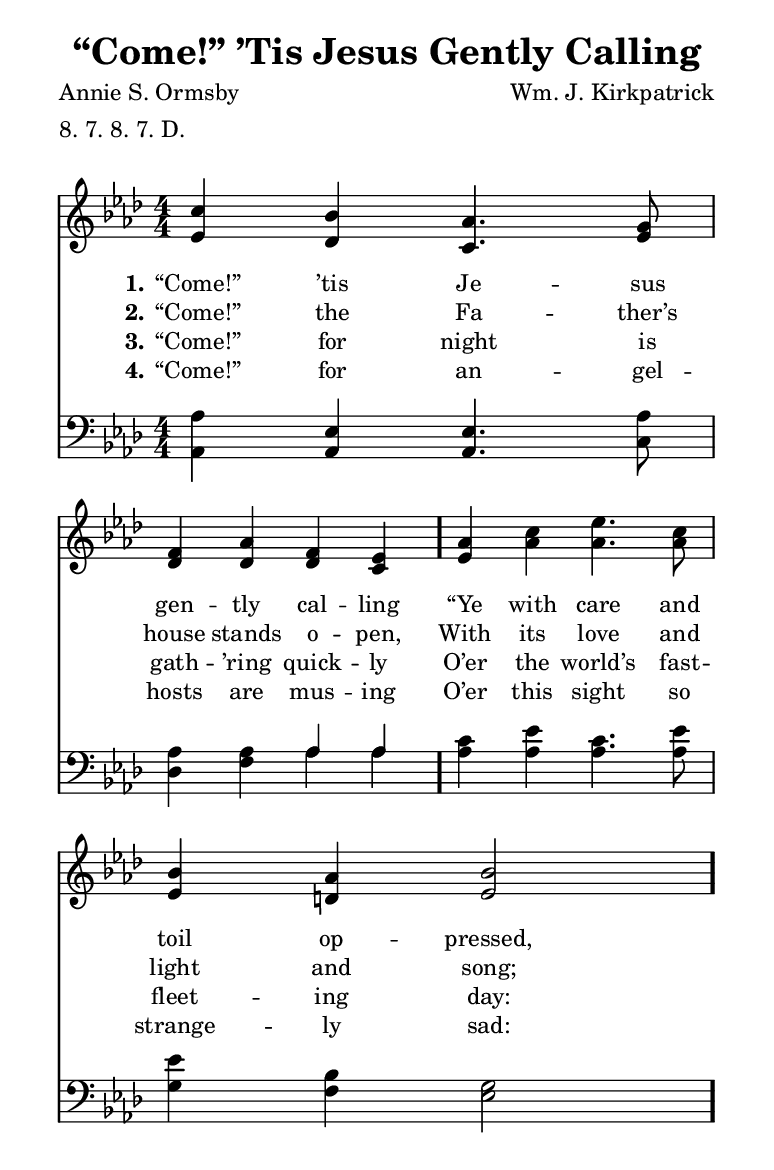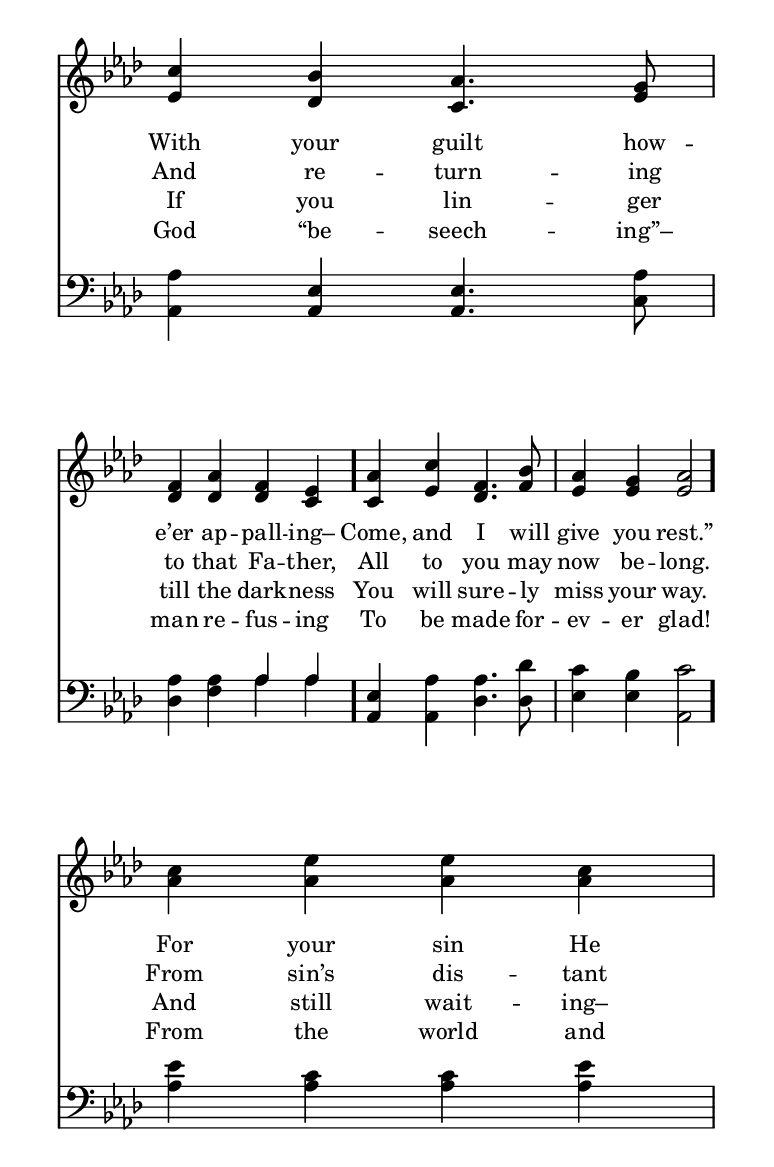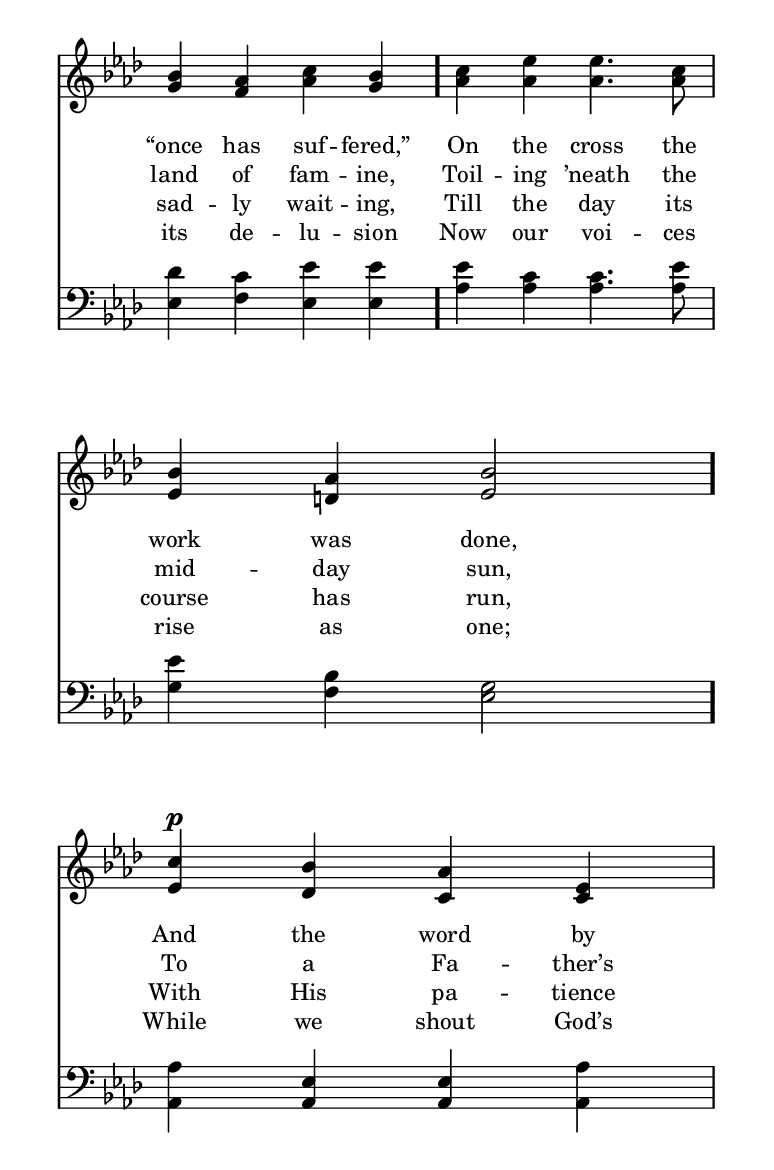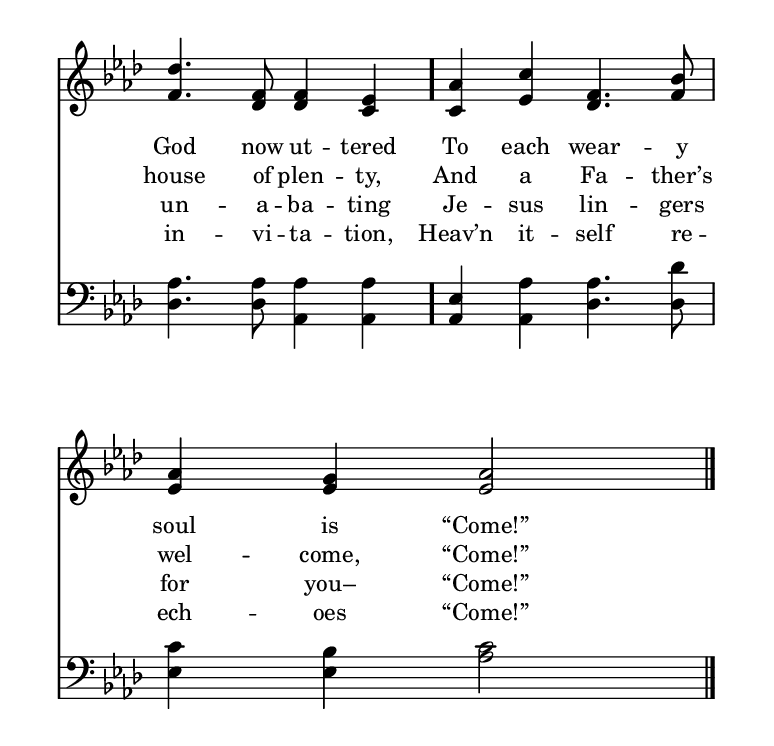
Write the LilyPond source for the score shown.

\include "common/global.ily"
\paper {
  \include "common/paper.ily"
}

\header{
  %gospel
  hymnnumber = "1"
  title = "“Come!” ’Tis Jesus Gently Calling"
  tunename = "’Tis So Sweet to Trust in Jesus"
  meter = "8. 7. 8. 7. D."
  poet = "Annie S. Ormsby"
  composer = "Wm. J. Kirkpatrick"
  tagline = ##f
}

% for fermata in MIDI
ta = { \tempo 4=90 }
tb = { \tempo 4=45 }

patternAA = { c4 c4 | c4. c8 c4 c4 | c4( c4) } % Line 1 soprano / alto / bass, Line 3 soprano
patternAB = { c4 c4 | c4. c8 c4 c4 | c2 } % Line 1 tenor, Line 2 soprano, Line 3 tenor, Line 4 soprano / alto / tenor
patternAC = { c4 c8[ c8 ] | c4. c8 c4 c4 | c2 } % Refrain line 4 soprano

patternBA = { c4 c4 | c4 c4 c4 c4 | c2 } % Line 2 alto, Line 3 alto / bass, Line 4 bass, Refrain line 1 / 2 tenor / bass, Refrain line 3 tenor, Refrain line 4 bass
patternBB = { c4 c4 | c4 c4 c4 c4 | c4( c4) } % Refrain line 1 / 2 soprano / alto, Refrain line 3 bass
patternBC = { c4. c8 | c4 c4 c4 c4 | c2 } % Refrain line 3 soprano

global = {
  \include "common/overrides.ily"
  \override Staff.TimeSignature.style = #'numbered
  \time 4/4
  \override Score.MetronomeMark.transparent = ##t % hide all fermata changes too
  \ta
  \key aes \major
  \autoBeamOff
}

notesSoprano = {
\global
\relative a' {
  c4 bes aes4. g8 f4 aes f ees     \noBreak | aes4 c ees4. c8 bes4 aes bes2 \break
  c4 bes aes4. g8 f4 aes f ees     \noBreak | aes4 c f,4. bes8 aes4 g aes2 \break
  c4 ees ees c bes aes c bes       \noBreak | c ees ees4. c8 bes4 aes bes2 \break
  % TODO actually make MIDI output soft
	% Used to use c4^\p here but that made only the soprano soft, and putting it
	% in every voice resulted in too many p's.
  c4^\markup { \dynamic p } bes aes ees des'4. f,8 f4 ees \noBreak | aes c f,4. bes8 aes4 g aes2 \break

\bar "|."
}
}

notesAlto = {
\global
\relative e' {

  ees4 des c4. ees8 des4 des des c \noBreak | ees4 aes aes4. aes8 ees4 d ees2 \break
  ees4 des c4. ees8 des4 des des c \noBreak | c4 ees des4. f8 ees4 ees ees2 \break
  aes4 aes aes aes g f aes g       \noBreak | aes aes aes4. aes8 ees4 d ees2 \break
  ees4 des c c f4. des8 des4 c     \noBreak | c ees des4. f8 ees4 ees ees2 \break

}
}

notesTenor = {
\global
\relative a {

  aes4 ees ees4. aes8 aes4 aes aes aes \noBreak | c4 ees c4. ees8 ees4 bes g2 \break
  aes4 ees ees4. aes8 aes4 aes aes aes \noBreak | ees4 aes aes4. des8 c4 bes c2 \break
  ees4 c c ees des c ees ees                                    \noBreak | ees c c4. ees8 ees4 bes g2 \break
  aes4 ees ees aes aes4. aes8 aes4 aes                          \noBreak | ees aes aes4. des8 c4 bes c2 \break

}
}

notesBass = {
\global
\relative a, {

  aes4 aes aes4. c8 des4 f aes aes  \noBreak | aes4 aes aes4. aes8 g4 f ees2 \break
  aes,4 aes aes4. c8 des4 f aes aes \noBreak | aes,4 aes des4. des8 ees4 ees aes,2 \break
  aes'4 aes aes aes ees f ees ees                            \noBreak | aes aes aes4. aes8 g4 f ees2 \break
  aes,4 aes aes aes des4. des8 aes4 aes                      \noBreak | aes aes des4. des8 ees4 ees aes2 \break

}
}

wordsA = \lyricmode {
\set stanza = "1."

“Come!” ’tis Je -- sus gen -- tly cal -- ling \bar "."
“Ye with care and toil op -- pressed, \bar "." \break
With your guilt how -- e’er ap -- pall -- ing– \bar "."
Come, and I will give you rest.” \bar "." \break
For your sin He “once has suf -- fered,” \bar "."
On the cross the work was done, \bar "." \break
And the word by God now ut -- tered \bar "."
To each wear -- y soul is “Come!” \bar "."

}

wordsB = \lyricmode {
\set stanza = "2."

“Come!” the Fa -- ther’s house stands o -- pen,
With its love and light and song;
And re -- turn -- ing to that Fa -- ther,
All to you may now be -- long.
From sin’s dis -- tant land of fam -- ine,
Toil -- ing ’neath the mid -- day sun,
To a Fa -- ther’s house of plen -- ty,
And a Fa -- ther’s wel -- come, “Come!”

}

wordsC = \lyricmode {
\set stanza = "3."

“Come!” for night is gath -- ’ring quick -- ly
O’er the world’s fast -- fleet -- ing day:
If you lin -- ger till the dark -- ness
You will sure -- ly miss your way.
And still wait -- ing– sad -- ly wait -- ing,
Till the day its course has run,
With His pa -- tience un -- a -- ba -- ting
Je -- sus lin -- gers for you– “Come!”

}

wordsD = \lyricmode {
\set stanza = "4."

“Come!” for an -- gel -- hosts are mus -- ing
O’er this sight so strange -- ly sad:
God “be -- seech -- ing”– man re -- fus -- ing
To be made for -- ev -- er glad!
From the world and its de -- lu -- sion
Now our voi -- ces rise as one;
While we shout God’s in -- vi -- ta -- tion,
Heav’n it -- self re -- ech -- oes “Come!”

}

\score {
  \context ChoirStaff <<
    \context Staff = upper <<
      \set Staff.autoBeaming = ##f
      \set ChoirStaff.systemStartDelimiter = #'SystemStartBar
      \set ChoirStaff.printPartCombineTexts = ##f
      \partcombine #'(2 . 9) \notesSoprano \notesAlto
      \context NullVoice = sopranos { \voiceOne << \notesSoprano >> }
      \context NullVoice = altos { \voiceTwo << \notesAlto >> }
      \context Lyrics = one   \lyricsto sopranos \wordsA
      \context Lyrics = two   \lyricsto sopranos \wordsB
      \context Lyrics = three \lyricsto sopranos \wordsC
      \context Lyrics = four  \lyricsto sopranos \wordsD
    >>
    \context Staff = men <<
      \set Staff.autoBeaming = ##f
      \clef bass
      \set ChoirStaff.printPartCombineTexts = ##f
      \partcombine #'(2 . 9) \notesTenor \notesBass
      \context NullVoice = tenors { \voiceOne << \notesTenor >> }
      \context NullVoice = basses { \voiceTwo << \notesBass >> }
    >>
  >>
  \layout {
    \include "common/layout.ily"
  }
  \midi{
    \include "common/midi.ily"
  }
}

\version "2.19.49"  % necessary for upgrading to future LilyPond versions.

% vi:set et ts=2 sw=2 ai nocindent syntax=lilypond:
